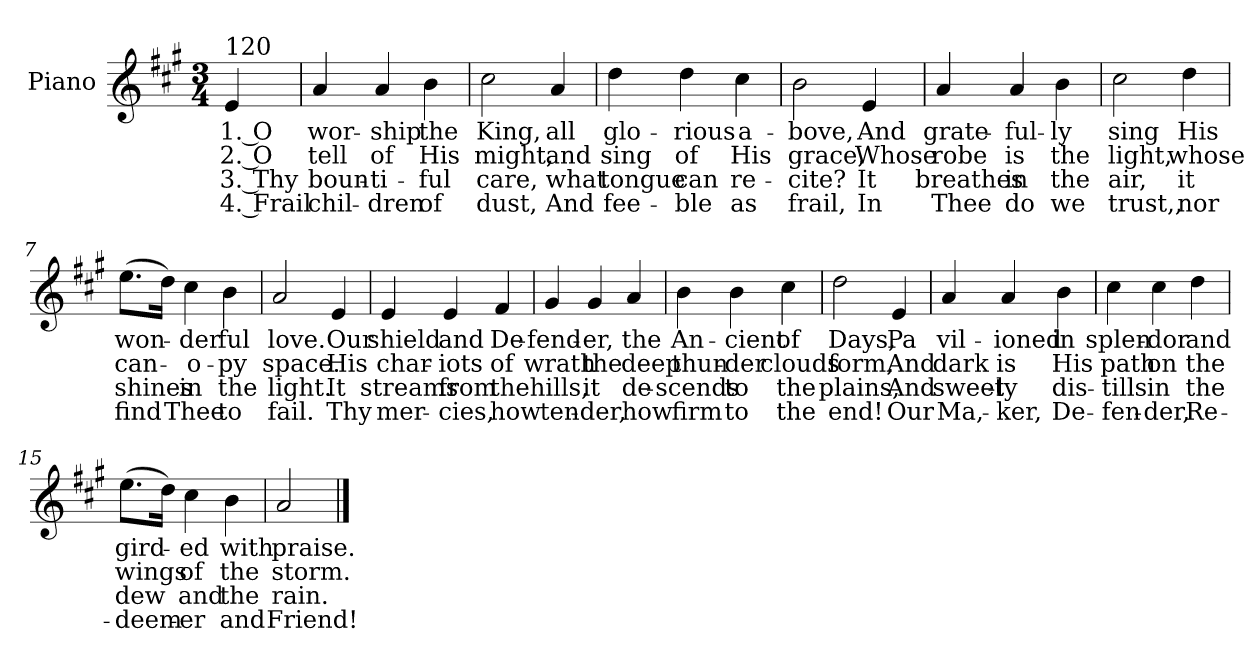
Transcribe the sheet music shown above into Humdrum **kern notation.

**kern	**text	**text	**text	**text
*part1	*part1	*part1	*part1	*part1
*staff1	*staff1	*staff1	*staff1	*staff1
*I"Piano	*	*	*	*
*I'Pno	*	*	*	*
*clefG2	*	*	*	*
*k[f#c#g#]	*	*	*	*
*A:	*	*	*	*
*M3/4	*	*	*	*
=	=	=	=	=
!LO:TX:a:t=120	!	!	!	!
4e/	1. O	2. O	3. Thy	4. Frail
=1	=1	=1	=1	=1
4a/	wor-	tell	boun-	chil-
4a/	-ship	of	-ti-	-dren
4b\	the	His	-ful	of
=2	=2	=2	=2	=2
2cc#\	King,	might,	care,	dust,
4a/	all	and	what	And
=3	=3	=3	=3	=3
4dd\	glo-	sing	tongue	fee-
4dd\	-rious	of	can	-ble
4cc#\	a-	His	re-	as
=4	=4	=4	=4	=4
2b\	-bove,	grace,	-cite?	frail,
4e/	And	Whose	It	In
!!LO:LB:g=z
=5	=5	=5	=5	=5
4a/	grate-	robe	breathes	Thee
4a/	-ful-	is	in	do
4b\	-ly	the	the	we
=6	=6	=6	=6	=6
2cc#\	sing	light,	air,	trust,,
4dd\	His	whose	it	nor
=7	=7	=7	=7	=7
(8.ee\L	won-	can-	shines	find
16dd\Jk)	.	.	.	.
4cc#\	-der	-o-	in	Thee
4b\	ful	-py	the	to
=8	=8	=8	=8	=8
2a/	love.	space.	light.	fail.
4e/	Our	His	It	Thy
!!LO:LB:g=z
=9	=9	=9	=9	=9
4e/	shield	char-	streams	mer-
4e/	and	-iots	from	-cies,
4f#/	De-	of	the	how
=10	=10	=10	=10	=10
4g#/	-fend-	wrath	hills,	ten-
4g#/	-er,	the	it	-der,
4a/	the	deep	de-	how
=11	=11	=11	=11	=11
4b\	An-	thun-	-scends	firm
4b\	-cient	-der	to	to
4cc#\	of	clouds	the	the
=12	=12	=12	=12	=12
2dd\	Days,	form,	plains,	end!
4e/	Pa	And	And	Our
!!LO:LB:g=z
=13	=13	=13	=13	=13
4a/	vil-	dark	sweet-	Ma,-
4a/	-ioned	is	-ly	-ker,
4b\	in	His	dis-	De-
=14	=14	=14	=14	=14
4cc#\	splen-	path	-tills	-fen-
4cc#\	-dor	on	in	-der,
4dd\	and	the	the	Re-
=15	=15	=15	=15	=15
(8.ee\L	gird-	wings	dew	-deem-
16dd\Jk)	.	.	.	.
4cc#\	-ed	of	and	-er
4b\	with	the	the	and
=16	=16	=16	=16	=16
2a/	praise.	storm.	rain.	Friend!
==	==	==	==	==
*-	*-	*-	*-	*-
